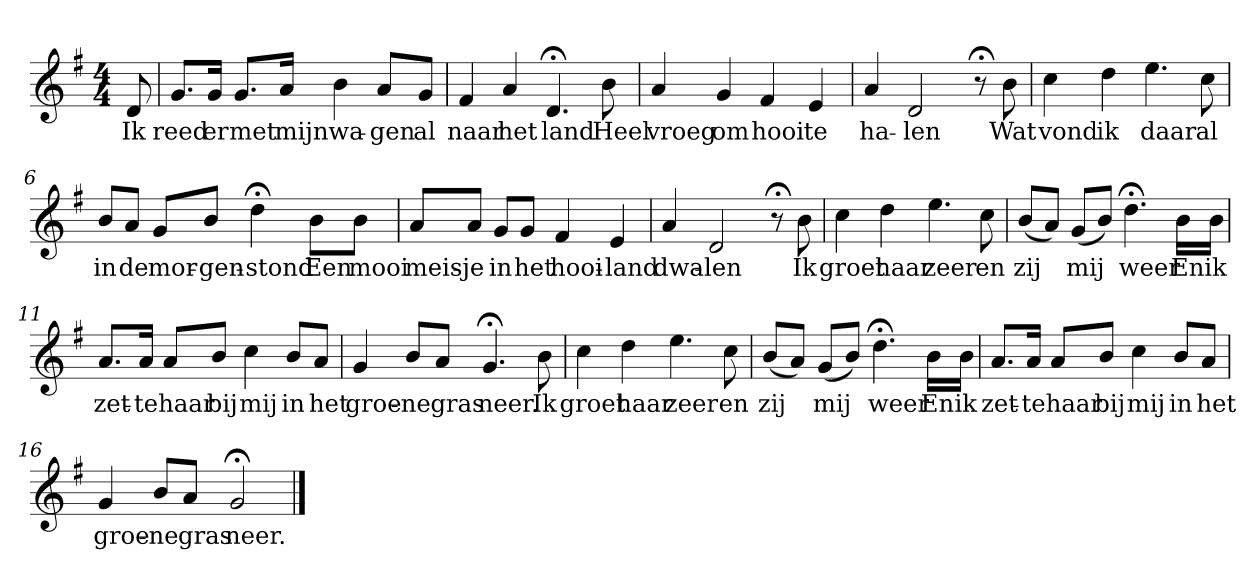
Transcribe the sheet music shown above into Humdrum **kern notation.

**kern	**text
*part1	*part1
*staff1	*staff1
*k[f#]	*
*G:	*
*M4/4	*
*MM120	*
=	=
8d	Ik
=1	=1
8.gL	reed
16gJk	er
8.gL	met
16aJk	mijn
4b	wa-
8aL	-gen
8gJ	al
=2	=2
4f#	naar
4a	het
4.d;<	land
8b	Heel
=3	=3
4a	vroeg
4g	om
4f#	hooi
4e	te
=4	=4
4a	ha-
2d	-len
8r;<	.
8b	Wat
=5	=5
4cc	vond
4dd	ik
4.ee	daar
8cc	al
=6	=6
8bL	in
8aJ	de
8gL	mor-
8bJ	-gen-
4dd;<	-stond
8bL	Een
8bJ	mooi
=7	=7
8aL	meis-
8aJ	-je
8gL	in
8gJ	het
4f#	hooi-
4e	-land
=8	=8
4a	dwa-
2d	-len
8r;<	.
8b	Ik
=9	=9
4cc	groet
4dd	haar
4.ee	zeer
8cc	en
=10	=10
(8bL	zij
8aJ)	.
(8gL	mij
8bJ)	.
4.dd;<	weer
16bLL	En
16bJJ	ik
=11	=11
8.aL	zet-
16aJk	-te
8aL	haar
8bJ	bij
4cc	mij
8bL	in
8aJ	het
=12	=12
4g	groe-
8bL	-ne
8aJ	gras
4.g;<	neer.
8b	Ik
=13	=13
4cc	groet
4dd	haar
4.ee	zeer
8cc	en
=14	=14
(8bL	zij
8aJ)	.
(8gL	mij
8bJ)	.
4.dd;<	weer
16bLL	En
16bJJ	ik
=15	=15
8.aL	zet-
16aJk	-te
8aL	haar
8bJ	bij
4cc	mij
8bL	in
8aJ	het
=16	=16
4g	groe-
8bL	-ne
8aJ	gras
2g;<	neer.
==	==
*-	*-
